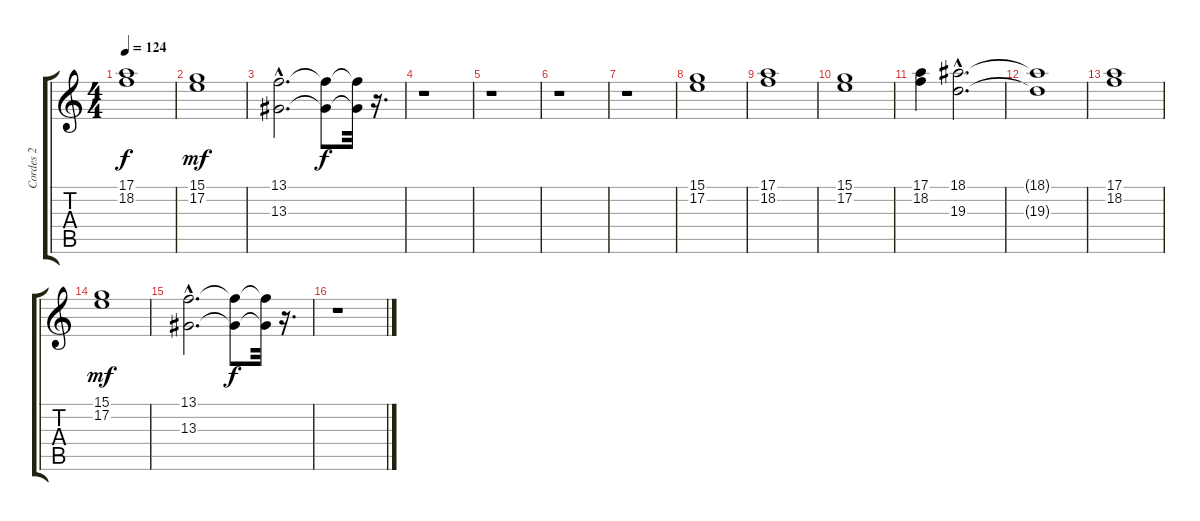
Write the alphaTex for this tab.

\track ("Cordes 2" "Cordes 2") {instrument stringensemble1}
\staff {score tabs}
\tuning (E4 B3 G3 D3 A2 E2) {hide}
\ts (4 4)
\tempo 124
\clef g2
\ks c
(17.1 18.2).1{dy f} |
(15.1 17.2).1{dy mf} |
(13.1{hac} 13.3{hac}).2{d} (13.1{t} 13.3{t}).8{dy f} (13.1{t} 13.3{t}).32 r.16{d} |
r.1 |
r.1 |
r.1 |
r.1 |
(15.1 17.2).1 |
(17.1 18.2).1 |
(15.1 17.2).1 |
(17.1 18.2).4 (18.1{hac} 19.3{hac}).2{d} |
(18.1{t} 19.3{t}).1 |
(17.1 18.2).1 |
(15.1 17.2).1{dy mf} |
(13.1{hac} 13.3{hac}).2{d} (13.1{t} 13.3{t}).8{dy f} (13.1{t} 13.3{t}).32 r.16{d} |
r.1
